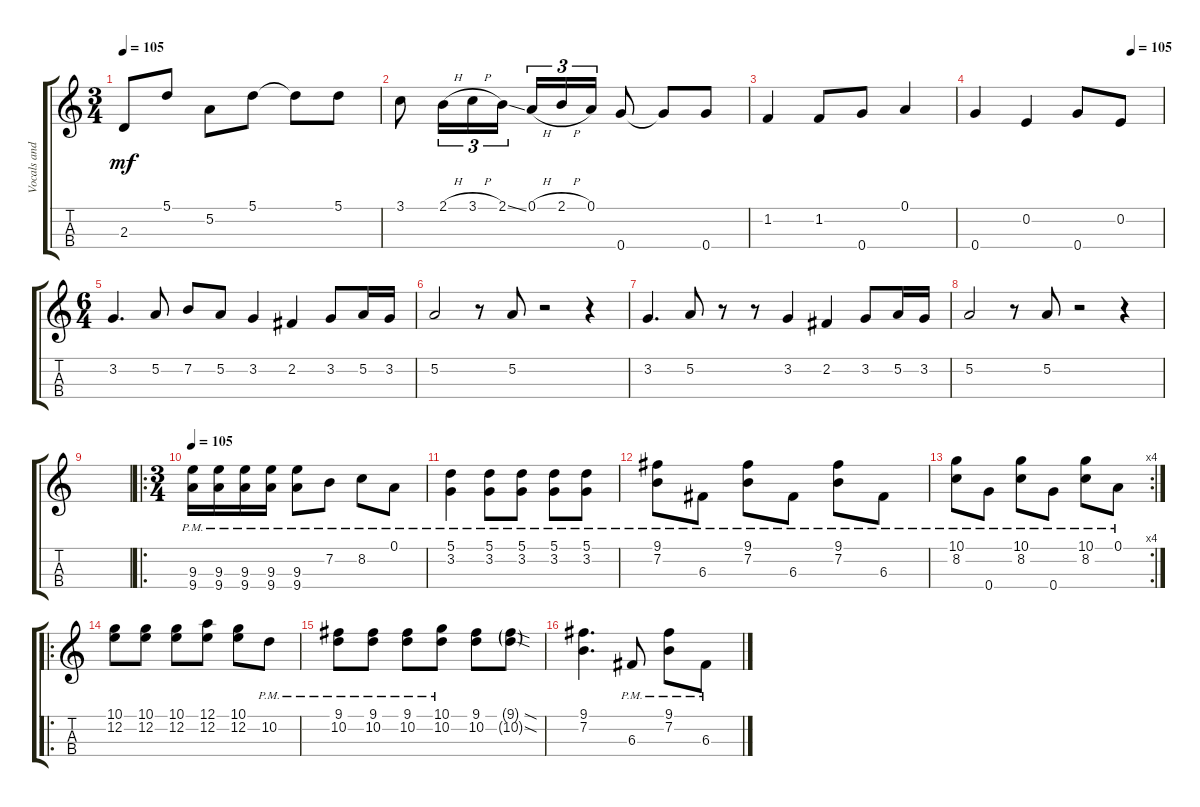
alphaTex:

\track ("Vocals and Guit3" "Vocals and") {instrument shamisen}
\staff {score tabs}
\tuning (A4 E4 C4 G4) {hide}
\ts (3 4)
\tempo 105
\clef g2
\ks c
2.3.8{dy mf} 5.1.8 5.2.8 5.1.8 5.1{t}.8 5.1.8 |
3.1.8 2.1{h}.16{tu (3 2)} 3.1{h}.16{tu (3 2)} 2.1{ss}.16{tu (3 2)} 0.1{h}.16{tu (3 2)} 2.1{h}.16{tu (3 2)} 0.1.16{tu (3 2)} 0.4.8 0.4{t}.8 0.4.8 |
1.2.4 1.2.8 0.4.8 0.1.4 |
\tempo (105 0.8333333333333334)
0.4.4 0.2.4 0.4.8 0.2.8 |
\ts (6 4)
3.2.4{d} 5.2.8 7.2.8 5.2.8 3.2.4 2.2.4 3.2.8 5.2.16 3.2.16 |
5.2.2 r.8 5.2.8 r.2 r.4 |
3.2.4{d} 5.2.8 r.8 r.8 3.2.4 2.2.4 3.2.8 5.2.16 3.2.16 |
5.2.2 r.8 5.2.8 r.2 r.4 |
|
\ro
\ts (3 4)
\tempo 105
(9.3{pm} 9.4{pm}).16 (9.3{pm} 9.4{pm}).16 (9.3{pm} 9.4{pm}).16 (9.3{pm} 9.4{pm}).16 (9.3{pm} 9.4{pm}).8 7.2{pm}.8 8.2{pm}.8 0.1{pm}.8 |
(5.1{pm} 3.2{pm}).4 (5.1{pm} 3.2{pm}).8 (5.1{pm} 3.2{pm}).8 (5.1{pm} 3.2{pm}).8 (5.1{pm} 3.2{pm}).8 |
(9.1{pm} 7.2{pm}).8 6.3{pm}.8 (9.1{pm} 7.2{pm}).8 6.3{pm}.8 (9.1{pm} 7.2{pm}).8 6.3{pm}.8 |
\rc 4
(10.1{pm} 8.2).8 0.4{pm}.8 (10.1{pm} 8.2{pm}).8 0.4{pm}.8 (10.1{pm} 8.2{pm}).8 0.1{pm}.8 |
\ro
(10.1 12.2).8 (10.1 12.2).8 (10.1 12.2).8 (12.1 12.2).8 (10.1 12.2).8 10.2{pm}.8 |
(9.1{pm} 10.2{pm}).8 (9.1{pm} 10.2{pm}).8 (9.1{pm} 10.2{pm}).8 (10.1{pm} 10.2{pm}).8 (9.1 10.2).8 (9.1{sod g} 10.2{sod g}).8 |
(9.1 7.2).4{d} 6.3{pm}.8 (9.1{pm} 7.2{pm}).8 6.3{pm}.8
